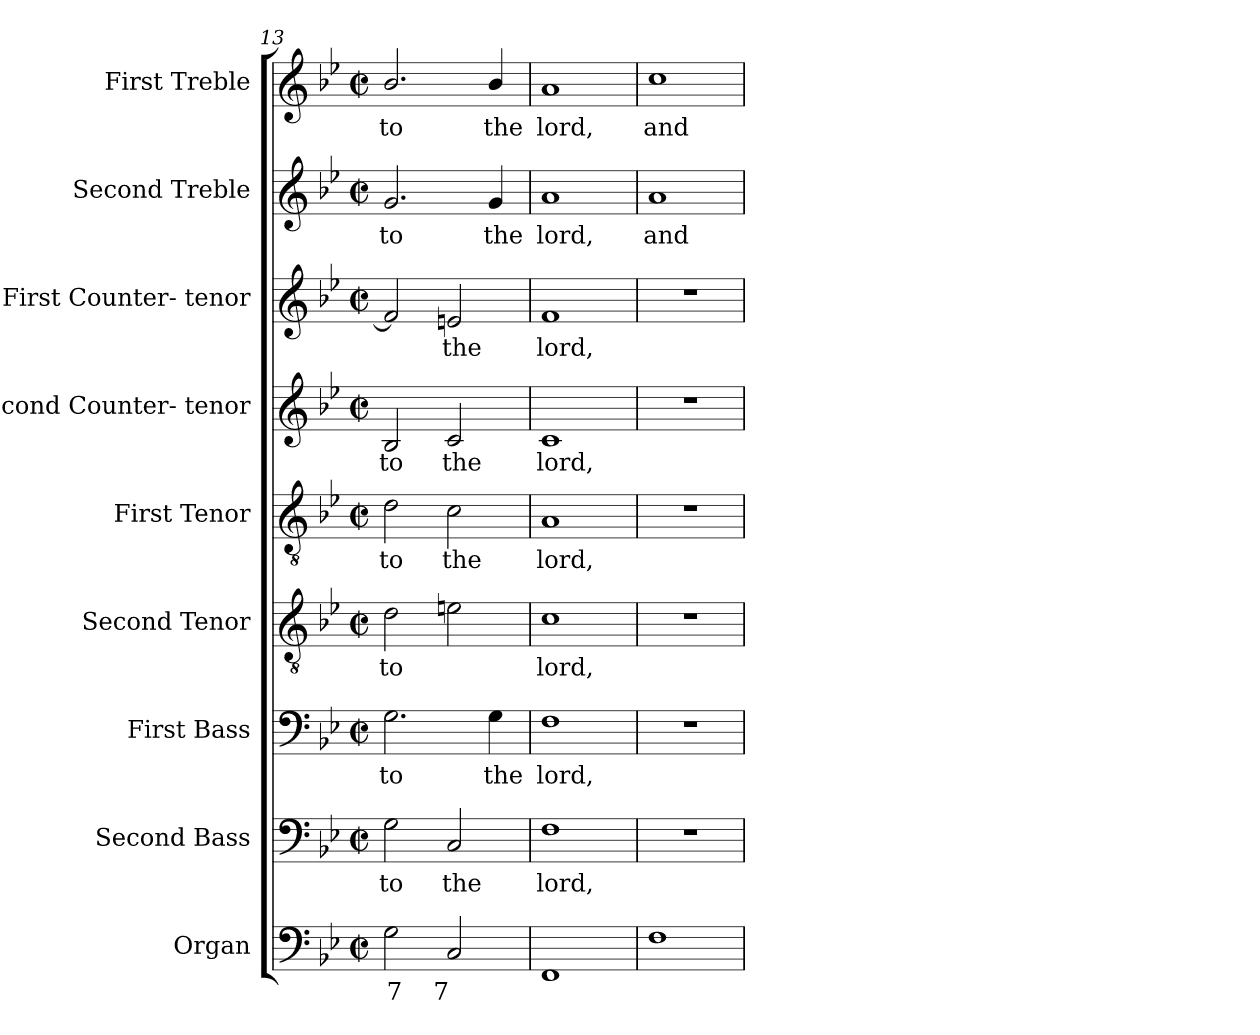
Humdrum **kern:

**kern	**text	**kern	**text	**kern	**text	**kern	**text	**kern	**text	**kern	**text	**kern	**text	**kern	**text	**kern	**text
*part9	*part9	*part8	*part8	*part7	*part7	*part6	*part6	*part5	*part5	*part4	*part4	*part3	*part3	*part2	*part2	*part1	*part1
*staff9	*staff9	*staff8	*staff8	*staff7	*staff7	*staff6	*staff6	*staff5	*staff5	*staff4	*staff4	*staff3	*staff3	*staff2	*staff2	*staff1	*staff1
*I"Organ	*	*I"Second Bass	*	*I"First Bass	*	*I"Second Tenor	*	*I"First Tenor	*	*I"Second Counter- tenor	*	*I"First Counter- tenor	*	*I"Second Treble	*	*I"First Treble	*
*I'Org.	*	*I'B2.	*	*I'B1.	*	*I'T2.	*	*I'T1.	*	*	*	*	*	*I'S2.	*	*I'S1.	*
*clefF4	*	*clefF4	*	*clefF4	*	*clefGv2	*	*clefGv2	*	*clefG2	*	*clefG2	*	*clefG2	*	*clefG2	*
*	*	*	*	*	*	*ITrd7c12	*	*ITrd7c12	*	*	*	*	*	*	*	*	*
*k[b-e-]	*	*k[b-e-]	*	*k[b-e-]	*	*k[b-e-]	*	*k[b-e-]	*	*k[b-e-]	*	*k[b-e-]	*	*k[b-e-]	*	*k[b-e-]	*
*B-:	*	*B-:	*	*B-:	*	*B-:	*	*B-:	*	*B-:	*	*B-:	*	*B-:	*	*B-:	*
*M2/2	*	*M2/2	*	*M2/2	*	*M2/2	*	*M2/2	*	*M2/2	*	*M2/2	*	*M2/2	*	*M2/2	*
*met(c|)	*	*met(c|)	*	*met(c|)	*	*met(c|)	*	*met(c|)	*	*met(c|)	*	*met(c|)	*	*met(c|)	*	*met(c|)	*
=13	=13	=13	=13	=13	=13	=13	=13	=13	=13	=13	=13	=13	=13	=13	=13	=13	=13
!	!LO:LY:b:color=#000000	!	!	!	!	!	!	!	!	!	!	!	!	!	!	!	!
!	!	!	!LO:LY:b:color=#000000	!	!	!	!	!	!	!	!	!	!	!	!	!	!
!	!	!	!	!	!LO:LY:b:color=#000000	!	!	!	!	!	!	!	!	!	!	!	!
!	!	!	!	!	!	!	!LO:LY:b:color=#000000	!	!	!	!	!	!	!	!	!	!
!	!	!	!	!	!	!	!	!	!LO:LY:b:color=#000000	!	!	!	!	!	!	!	!
!	!	!	!	!	!	!	!	!	!	!	!LO:LY:b:color=#000000	!	!	!	!	!	!
!	!	!	!	!	!	!	!	!	!	!	!	!	!	!	!LO:LY:b:color=#000000	!	!
!	!	!	!	!	!	!	!	!	!	!	!	!	!	!	!	!	!LO:LY:b:color=#000000
2Gi\	7	2Gi\	-to	2.Gi\	-to	2Di\	-to	2Di\	-to	2B-i/	-to	2fi/]	.	2.gi/	-to	2.b-i/	-to
!	!LO:LY:b:color=#000000	!	!	!	!	!	!	!	!	!	!	!	!	!	!	!	!
!	!	!	!LO:LY:b:color=#000000	!	!	!	!	!	!	!	!	!	!	!	!	!	!
!	!	!	!	!	!	!	!	!	!LO:LY:b:color=#000000	!	!	!	!	!	!	!	!
!	!	!	!	!	!	!	!	!	!	!	!LO:LY:b:color=#000000	!	!	!	!	!	!
!	!	!	!	!	!	!	!	!	!	!	!	!	!LO:LY:b:color=#000000	!	!	!	!
2Ci/	7	2Ci/	the	.	.	2Eni\	.	2Ci\	the	2ci/	the	2eni/	the	.	.	.	.
!	!	!	!	!	!LO:LY:b:color=#000000	!	!	!	!	!	!	!	!	!	!	!	!
!	!	!	!	!	!	!	!	!	!	!	!	!	!	!	!LO:LY:b:color=#000000	!	!
!	!	!	!	!	!	!	!	!	!	!	!	!	!	!	!	!	!LO:LY:b:color=#000000
.	.	.	.	4Gi\	the	.	.	.	.	.	.	.	.	4gi/	the	4b-i/	the
=14	=14	=14	=14	=14	=14	=14	=14	=14	=14	=14	=14	=14	=14	=14	=14	=14	=14
!	!	!	!LO:LY:b:color=#000000	!	!	!	!	!	!	!	!	!	!	!	!	!	!
!	!	!	!	!	!LO:LY:b:color=#000000	!	!	!	!	!	!	!	!	!	!	!	!
!	!	!	!	!	!	!	!LO:LY:b:color=#000000	!	!	!	!	!	!	!	!	!	!
!	!	!	!	!	!	!	!	!	!LO:LY:b:color=#000000	!	!	!	!	!	!	!	!
!	!	!	!	!	!	!	!	!	!	!	!LO:LY:b:color=#000000	!	!	!	!	!	!
!	!	!	!	!	!	!	!	!	!	!	!	!	!LO:LY:b:color=#000000	!	!	!	!
!	!	!	!	!	!	!	!	!	!	!	!	!	!	!	!LO:LY:b:color=#000000	!	!
!	!	!	!	!	!	!	!	!	!	!	!	!	!	!	!	!	!LO:LY:b:color=#000000
1FFi	.	1Fi	lord,	1Fi	lord,	1Ci	lord,	1AAi	lord,	1ci	lord,	1fi	lord,	1ai	lord,	1ai	lord,
!!LO:PB:g=z
=15	=15	=15	=15	=15	=15	=15	=15	=15	=15	=15	=15	=15	=15	=15	=15	=15	=15
!	!	!	!	!	!	!	!	!	!	!	!	!	!	!	!LO:LY:b:color=#000000	!	!
!	!	!	!	!	!	!	!	!	!	!	!	!	!	!	!	!	!LO:LY:b:color=#000000
1Fi	.	1r	.	1r	.	1r	.	1r	.	1r	.	1r	.	1ai	and	1cci	and
=	=	=	=	=	=	=	=	=	=	=	=	=	=	=	=	=	=
*-	*-	*-	*-	*-	*-	*-	*-	*-	*-	*-	*-	*-	*-	*-	*-	*-	*-
